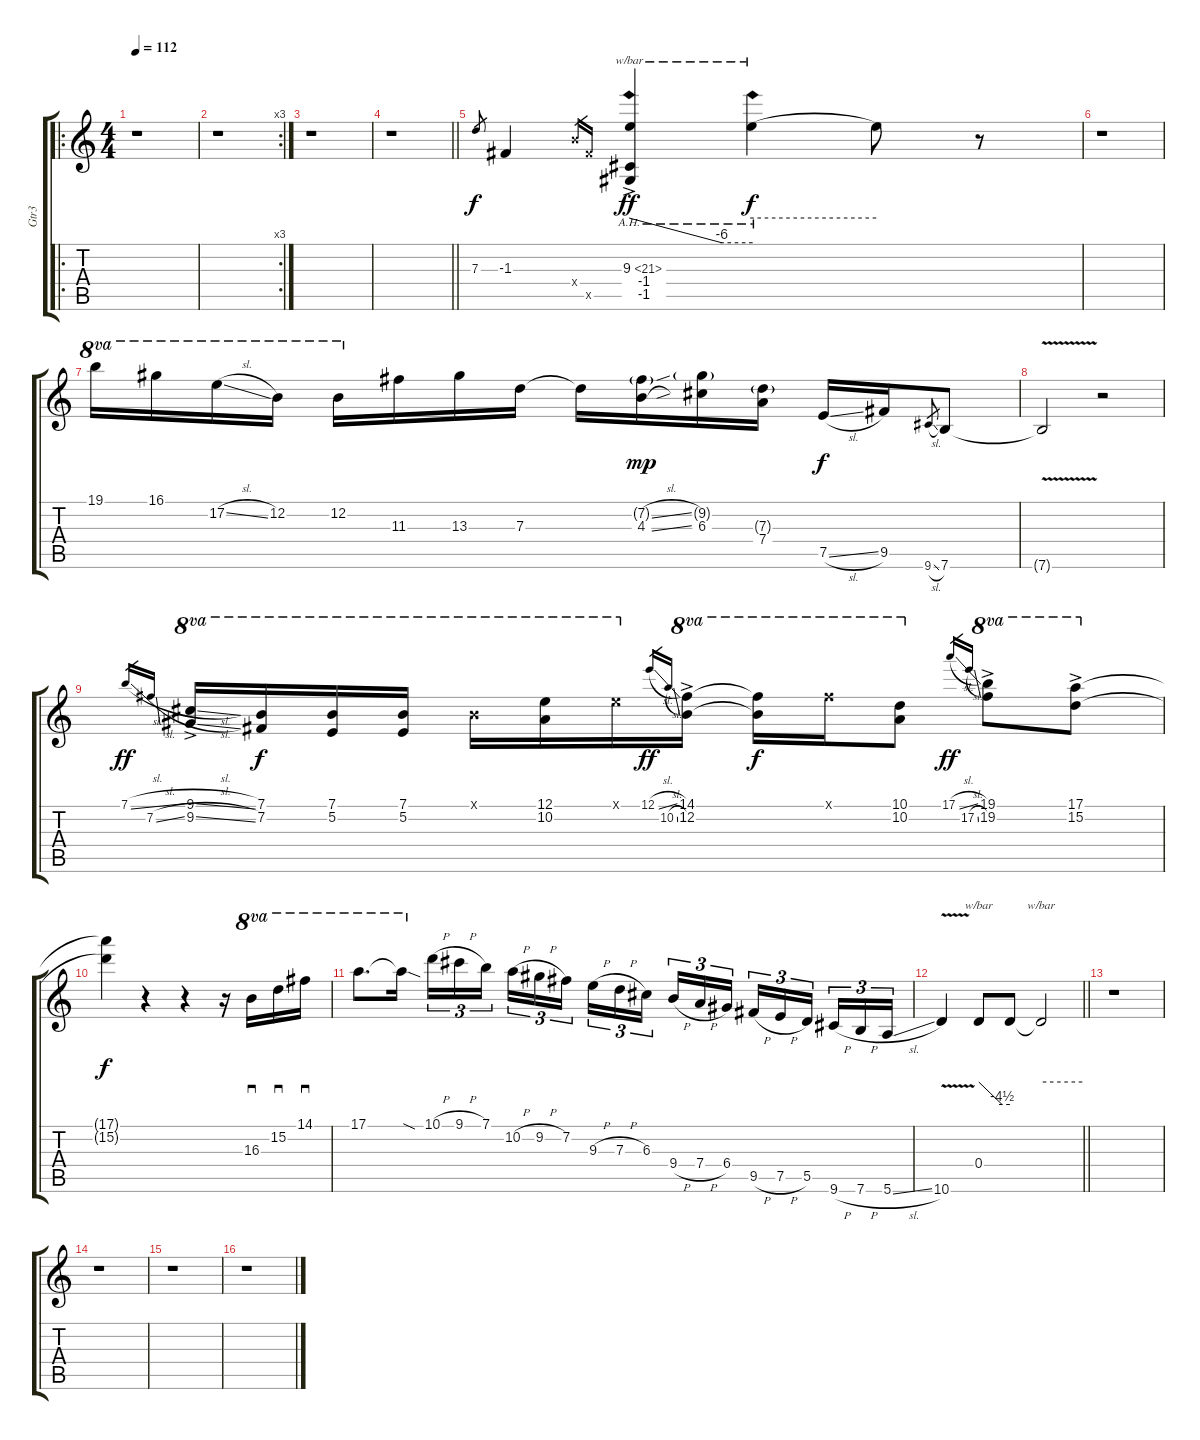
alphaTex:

\track ("Gtr3" "Gtr3") {instrument distortionguitar}
\staff {score tabs}
\tuning (E4 B3 G3 D3 A2 E2) {hide}
\ro
\ts (4 4)
\tempo 112
\clef g2
\ks c
r.1{dy f instrument distortionguitar} |
\rc 3
r.1 |
r.1 |
\barLineRight lightlight
r.1 |
7.3.8{gr} -1.3.4 9.4{x}.16{gr} 9.5{x}.16{gr} (9.3{ah 12 ac} -1.4 -1.5).4{tbe (custom default 0 0 45 -24 60 -24) dy ff} 9.3{ah 12 t}.4{tbe (hold default 0 0 60 0) dy f} 9.3{t}.8 r.8 |
r.1 |
19.1.16{ot 8va} 16.1.16{ot 8va} 17.2{sl}.16{ot 8va} 12.2.16{ot 8va} 12.2.16{ot 8va} 11.3.16 13.3.16 7.3.16 7.3{t}.16 (7.2{sl g} 4.3{sl}).16{dy mp} (9.2{g} 6.3).16 (7.3{g} 7.4).16 7.5{sl}.16{dy f} 9.5.16 9.6{sl}.8{gr} 7.6.8 |
7.6{v t}.2 r.2 |
7.1{sl}.16{gr dy ff} 7.2{sl}.16{gr} (9.1{sl ac} 9.2{sl ac}).16{ot 8va} (7.1 7.2).16{ot 8va dy f} (7.1 5.2).16{ot 8va} (7.1 5.2).16{ot 8va} 7.1{x}.16{ot 8va} (12.1 10.2).16{ot 8va} 12.1{x}.16{ot 8va} 12.1{sl}.16{gr dy ff} 10.2{sl}.16{gr} (14.1{ac} 12.2{ac}).16{ot 8va} (14.1{t} 12.2{t}).16{ot 8va dy f} 14.1{x}.16{ot 8va} (10.1 10.2).8{ot 8va} 17.1{sl}.16{gr dy ff} 17.2{sl}.16{gr} (19.1{ac} 19.2{ac}).8{ot 8va} (17.1{ac} 15.2{ac}).8{ot 8va} |
(17.1{t} 15.2{t}).4{dy f} r.4 r.4 r.16 16.3.16{sd ot 8va} 15.2.16{sd ot 8va} 14.1.16{sd ot 8va} |
17.1.8{d ot 8va} 17.1{sod t}.16{ot 8va} 10.1{h}.16{tu (3 2)} 9.1{h}.16{tu (3 2)} 7.1.16{tu (3 2) beam splitsecondary} 10.2{h}.16{tu (3 2)} 9.2{h}.16{tu (3 2)} 7.2.16{tu (3 2)} 9.3{h}.16{tu (3 2)} 7.3{h}.16{tu (3 2)} 6.3.16{tu (3 2) beam splitsecondary} 9.4{h}.16{tu (3 2)} 7.4{h}.16{tu (3 2)} 6.4.16{tu (3 2)} 9.5{h}.16{tu (3 2)} 7.5{h}.16{tu (3 2)} 5.5.16{tu (3 2) beam splitsecondary} 9.6{h}.16{tu (3 2)} 7.6{h}.16{tu (3 2)} 5.6{sl}.16{tu (3 2)} |
\barLineRight lightlight
10.6{v}.4 0.4.8{tbe (custom default 0 0 45 -18 60 -18)} 0.4{t}.8 0.4{t}.2{tbe (hold default 0 0 60 0)} |
r.1 |
r.1 |
r.1 |
r.1
